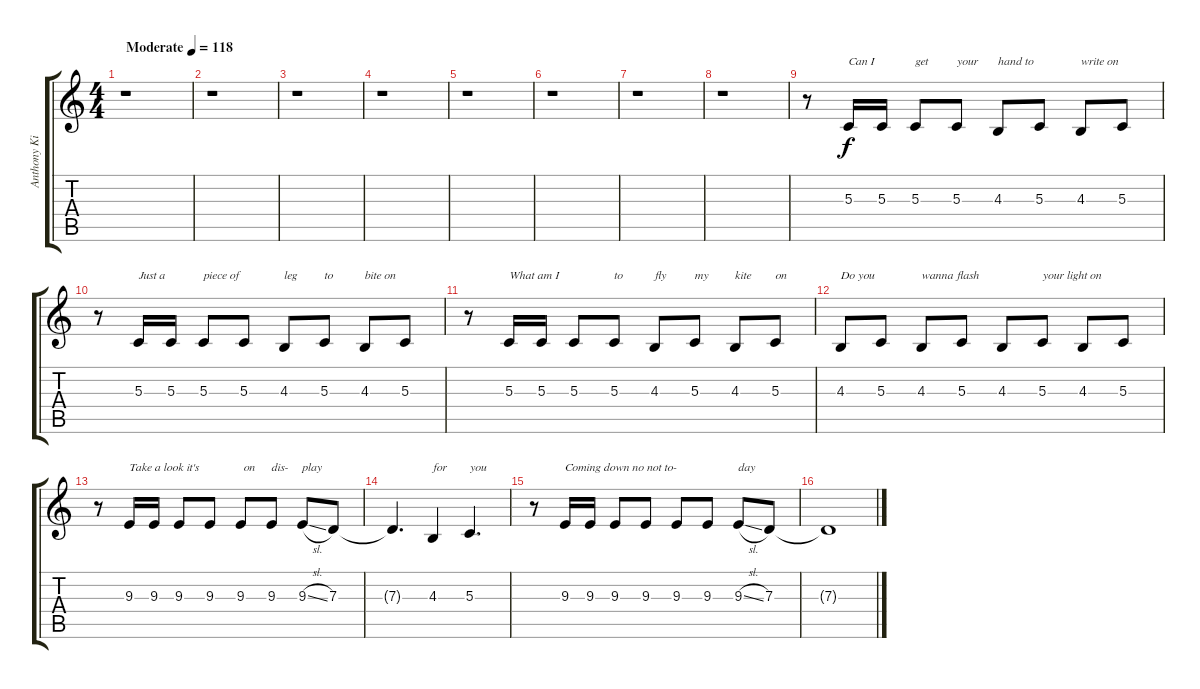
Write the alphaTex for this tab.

\track ("Anthony Kiedis" "Anthony Ki") {instrument tenorsax}
\staff {score tabs}
\tuning (E4 B3 G3 D3 A2 E2) {hide}
\ts (4 4)
\tempo (118 "Moderate")
\clef g2
\ks c
r.1{dy f instrument tenorsax} |
r.1 |
r.1 |
r.1 |
r.1 |
r.1 |
r.1 |
r.1 |
r.8 5.3.16{txt "Can I"} 5.3.16 5.3.8{txt "get"} 5.3.8{txt "your"} 4.3.8{txt "hand to"} 5.3.8 4.3.8{txt "write on"} 5.3.8 |
r.8 5.3.16{txt "Just a"} 5.3.16 5.3.8{txt "piece of"} 5.3.8 4.3.8{txt "leg"} 5.3.8{txt "to"} 4.3.8{txt "bite on"} 5.3.8 |
r.8 5.3.16{txt "What am I"} 5.3.16 5.3.8 5.3.8{txt "to"} 4.3.8{txt "fly"} 5.3.8{txt "my"} 4.3.8{txt "kite"} 5.3.8{txt "on"} |
4.3.8{txt "Do you"} 5.3.8 4.3.8{txt "wanna flash"} 5.3.8 4.3.8 5.3.8{txt "your light on"} 4.3.8 5.3.8 |
r.8 9.3.16{txt "Take a look it's"} 9.3.16 9.3.8 9.3.8 9.3.8{txt " on"} 9.3.8{txt "dis-"} 9.3{sl}.8{txt "play"} 7.3.8 |
7.3{t}.4{d} 4.3.4{txt "for"} 5.3.4{d txt "you"} |
r.8 9.3.16{txt "Coming down no not to-"} 9.3.16 9.3.8 9.3.8 9.3.8 9.3.8 9.3{sl}.8{txt "day"} 7.3.8 |
7.3{t}.1
